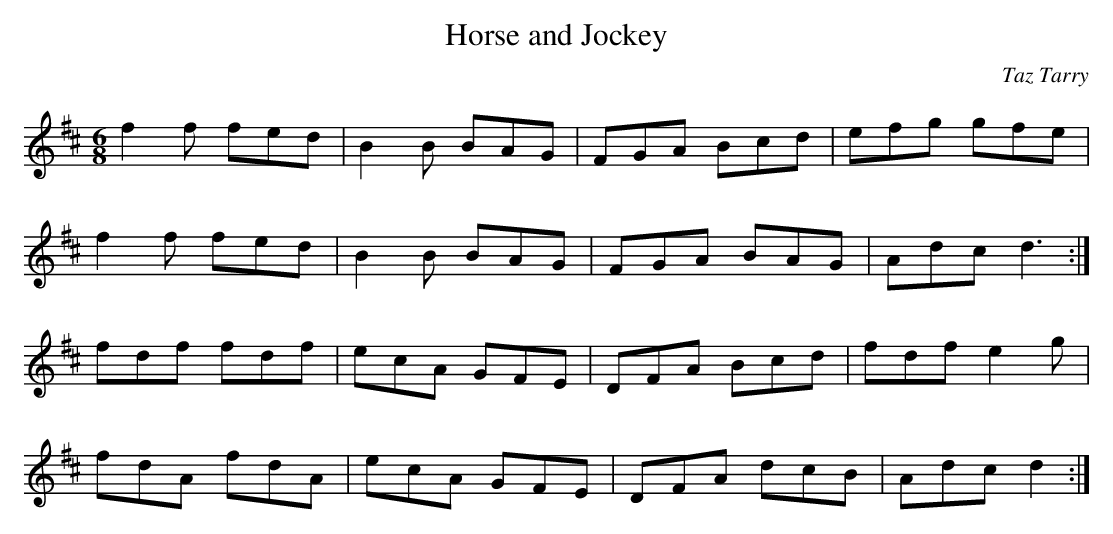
X:1
T:Horse and Jockey
M:6/8
L:1/8
C:Taz Tarry
K:D
f2f fed|B2B BAG|FGA Bcd|efg gfe|!f2f fed|B2B BAG|FGA BAG|Adc d3:|!
fdf fdf|ecA GFE|DFA Bcd|fdf e2g|!fdA fdA|ecA GFE|DFA dcB|Adcd2:|
